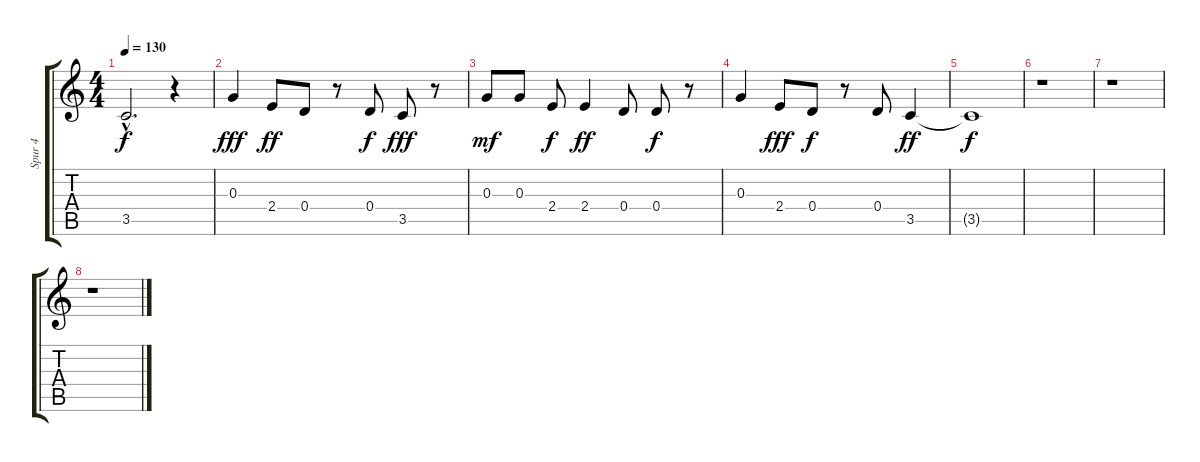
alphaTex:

\track ("Spur 4" "Spur 4") {instrument distortionguitar}
\staff {score tabs}
\tuning (E4 B3 G3 D3 A2 E2) {hide}
\ts (4 4)
\tempo 130
\clef g2
\ks c
3.5{hac t}.2{d dy f} r.4 |
0.3.4{dy fff} 2.4.8{dy ff} 0.4.8 r.8 0.4.8{dy f} 3.5.8{dy fff} r.8 |
0.3.8{dy mf} 0.3.8 2.4.8{dy f} 2.4.4{dy ff} 0.4.8 0.4.8{dy f} r.8 |
0.3.4 2.4.8{dy fff} 0.4.8{dy f} r.8 0.4.8 3.5.4{dy ff} |
3.5{t}.1{dy f} |
r.1 |
r.1 |
r.1
